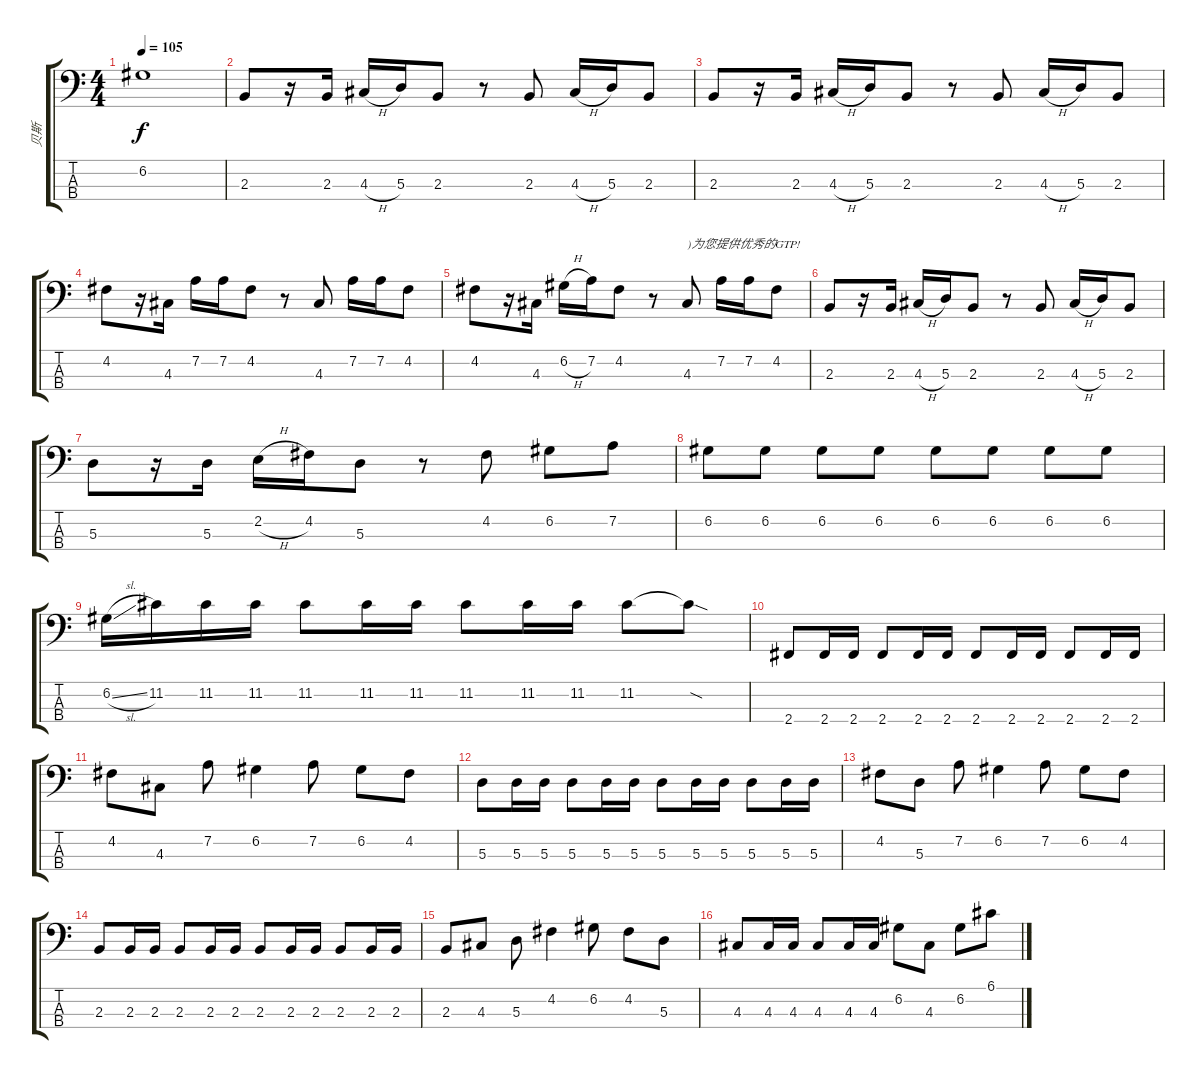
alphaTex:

\track ("贝斯" "贝斯") {instrument electricbassfinger}
\staff {score tabs}
\tuning (G2 D2 A1 E1) {hide}
\ts (4 4)
\tempo 105
\clef f4
\ks c
6.2.1{dy f} |
2.3.8 r.16 2.3.16 4.3{h}.16 5.3.16 2.3.8 r.8 2.3.8 4.3{h}.16 5.3.16 2.3.8 |
2.3.8 r.16 2.3.16 4.3{h}.16 5.3.16 2.3.8 r.8 2.3.8 4.3{h}.16 5.3.16 2.3.8 |
4.2.8 r.16 4.3.16 7.2.16 7.2.16 4.2.8 r.8 4.3.8 7.2.16 7.2.16 4.2.8 |
4.2.8 r.16 4.3.16 6.2{h}.16 7.2.16 4.2.8 r.8 4.3.8{txt ")为您提供优秀的GTP!"} 7.2.16 7.2.16 4.2.8 |
2.3.8 r.16 2.3.16 4.3{h}.16 5.3.16 2.3.8 r.8 2.3.8 4.3{h}.16 5.3.16 2.3.8 |
5.3.8 r.16 5.3.16 2.2{h}.16 4.2.16 5.3.8 r.8 4.2.8 6.2.8 7.2.8 |
6.2.8 6.2.8 6.2.8 6.2.8 6.2.8 6.2.8 6.2.8 6.2.8 |
6.2{sl}.16 11.2.16 11.2.16 11.2.16 11.2.8 11.2.16 11.2.16 11.2.8 11.2.16 11.2.16 11.2.8 11.2{sod t}.8 |
2.4.8 2.4.16 2.4.16 2.4.8 2.4.16 2.4.16 2.4.8 2.4.16 2.4.16 2.4.8 2.4.16 2.4.16 |
4.2.8 4.3.8 7.2.8 6.2.4 7.2.8 6.2.8 4.2.8 |
5.3.8 5.3.16 5.3.16 5.3.8 5.3.16 5.3.16 5.3.8 5.3.16 5.3.16 5.3.8 5.3.16 5.3.16 |
4.2.8 5.3.8 7.2.8 6.2.4 7.2.8 6.2.8 4.2.8 |
2.3.8 2.3.16 2.3.16 2.3.8 2.3.16 2.3.16 2.3.8 2.3.16 2.3.16 2.3.8 2.3.16 2.3.16 |
2.3.8 4.3.8 5.3.8 4.2.4 6.2.8 4.2.8 5.3.8 |
4.3.8 4.3.16 4.3.16 4.3.8 4.3.16 4.3.16 6.2.8 4.3.8 6.2.8 6.1.8
